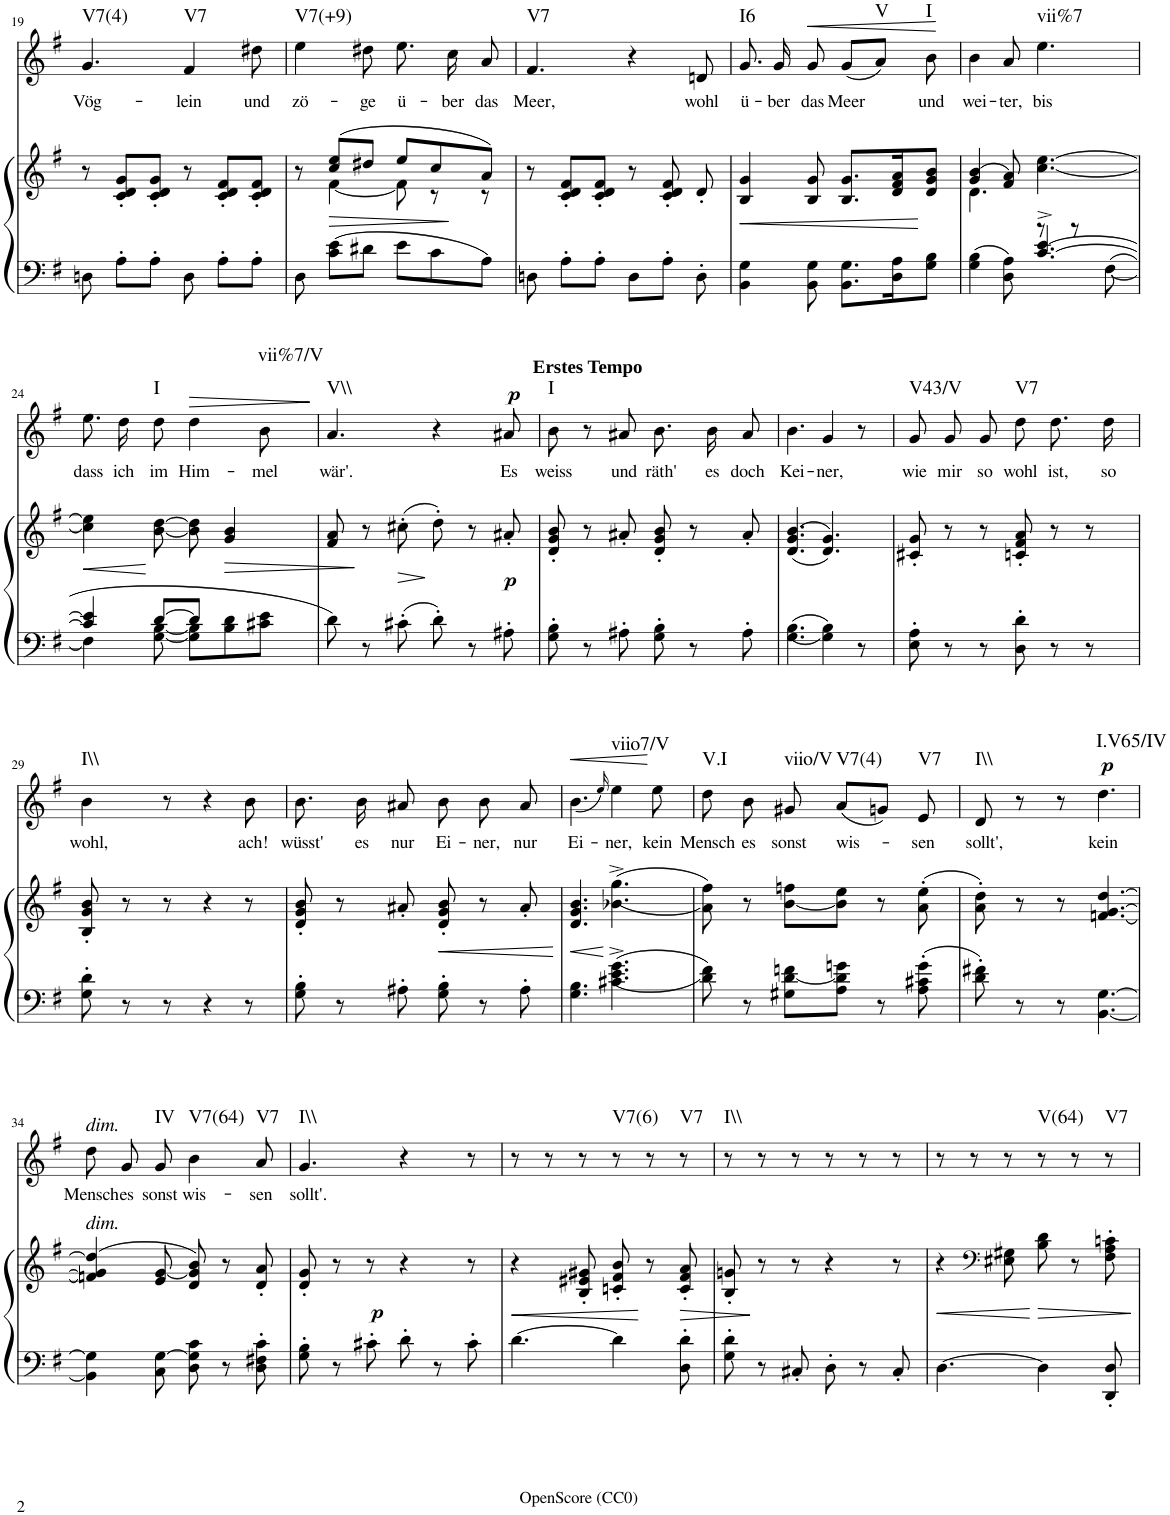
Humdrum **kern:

**kern	**kern	**dynam	**kern	**text	**dynam	**harte
*part2	*part2	*part2	*part1	*part1	*part1	*part1
*staff3	*staff2	*staff2/3	*staff1	*staff1	*staff1	*
*I"Piano	*	*	*I"Voice	*	*	*
*I'Pno	*	*	*	*	*	*
!!LO:PB:g=z
*clefF4	*clefG2	*	*clefG2	*	*	*
*k[f#]	*k[f#]	*	*k[f#]	*	*	*
*M6/8	*M6/8	*	*M6/8	*	*	*
=19	=19	=19	=19	=19	=19	=19
!	!	!	!	!LO:LY:b	!	!LO:H:kt=V7(4)
8Dn\	8r	.	4.g/	Vög-	.	N
8A'\L	8c/' 8d/' 8g/'L	.	.	.	.	.
8A'\J	8c/' 8d/' 8g/'J	.	.	.	.	.
!	!	!	!	!LO:LY:b	!	!LO:H:kt=V7
8D\	8r	.	4f#/	-lein	.	N
8A'\L	8c/' 8d/' 8f#/'L	.	.	.	.	.
!	!	!	!	!LO:LY:b	!	!
8A'\J	8c/' 8d/' 8f#/'J	.	8dd#X\	und	.	.
=20	=20	=20	=20	=20	=20	=20
*	*^	*	*	*	*	*
!	!	!	!	!	!LO:LY:b	!	!LO:H:kt=V7(+9)
8D\	8r	8ryy	.	4ee\	zö-	.	N
!	!	!	!LO:HP:b	!	!	!	!
8c\ 8e\L	(8cc/ 8ee/L	[4f#\	>	.	.	.	.
!	!	!	!	!	!LO:LY:b	!	!
8d#X\J	8dd#X/J	.	.	8dd#X\	-ge	.	.
!	!	!	!	!	!LO:LY:b	!	!
8e\L	8ee/L	8f#\]	.	8.ee\	ü-	.	.
8c\	8cc/	8r	.	.	.	.	.
!	!	!	!	!	!LO:LY:b	!	!
.	.	.	.	16cc\	-ber	.	.
!	!	!	!	!	!LO:LY:b	!	!
8A\J	8a/J)	8r	]	8a/	das	.	.
=21	=21	=21	=21	=21	=21	=21	=21
!	!	!	!	!	!LO:LY:b	!	!LO:H:kt=V7
*	*v	*v	*	*	*	*	*
8Dn\	8r	.	4.f#/	Meer,	.	N
8A'\L	8c/' 8d/' 8f#/'L	.	.	.	.	.
8A'\J	8c/' 8d/' 8f#/'J	.	.	.	.	.
8D\L	8r	.	4r	.	.	.
8A'\J	8c/' 8d/' 8f#/'	.	.	.	.	.
!	!	!	!	!LO:LY:b	!	!
8D'\	8d'/	.	8dn/	wohl	.	.
=22	=22	=22	=22	=22	=22	=22
!	!	!LO:HP:b	!	!LO:LY:b	!	!LO:H:kt=I6
4BB\ 4G\	4B/ 4g/	<	8.g/	ü-	.	N
!	!	!	!	!LO:LY:b	!	!
.	.	.	16g/	-ber	.	.
!	!	!	!	!LO:LY:b	!LO:HP:b	!
8BB\ 8G\	8B/ 8g/	.	8g/	das	<	.
!	!	!	!	!LO:LY:b	!	!
8.BB\ 8.G\L	8.B/ 8.g/L	.	(8g/L	Meer	.	.
!	!	!	!	!	!	!LO:H:kt=V
.	.	.	8a/J)	.	.	N
16D\ 16A\K	16d/ 16f#/ 16a/K	.	.	.	.	.
!	!	!	!	!LO:LY:b	!	!LO:H:kt=I
8G\ 8B\J	8d/ 8g/ 8b/J	[	8b\	und	.	N
.	.	.	.	.	[	.
=23	=23	=23	=23	=23	=23	=23
*^	*^	*	*	*	*	*
!	!	!	!	!	!	!LO:LY:b	!	!
4G\ 4B\	4.ryy	(4g/ 4b/	4.d\	.	4b\	wei-	.	.
!	!	!	!	!	!	!LO:LY:b	!	!
8D\ 8A\	.	8f#/ 8a/)	.	.	8a/	-ter,	.	.
!	!	!	!	!	!	!LO:LY:b	!	!LO:H:kt=vii%7
8r	[4.c/^ [4.e/^	[4.cc\ [>4.ee\	4.ryy	.	4.ee\	bis	.	N
8r	.	.	.	.	.	.	.	.
[8F#\	.	.	.	.	.	.	.	.
*	*	*v	*v	*	*	*	*	*
!!LO:LB:g=z
=24	=24	=24	=24	=24	=24	=24	=24
!	!	!	!LO:HP:b	!	!LO:LY:b	!	!
4c/] 4e/]	4F#\]	4cc\] 4ee\]	<	8.ee\	dass	.	.
!	!	!	!	!	!LO:LY:b	!	!
.	.	.	.	16dd\	ich	.	.
!	!	!	!	!	!LO:LY:b	!	!LO:H:kt=I
[8d/L	[8G\ [8B\	[8b\ [8dd\	[	8dd\	im	.	N
!	!	!	!	!	!LO:LY:b	!LO:HP:b	!
8d/J]	8G\] 8B\]L	8b\] 8dd\]	.	4dd\	Him-	>	.
!	!	!	!LO:HP:b	!	!	!	!
8ryy	8B\ 8d\	4g/ 4b/	>	.	.	.	.
!	!	!	!	!	!LO:LY:b	!	!LO:H:kt=vii%7/V
8ryy	8c#X\ 8e\J	.	.	8b\	-mel	.	N
*v	*v	*	*	*	*	*	*
.	.	.	.	.	]	.
=25	=25	=25	=25	=25	=25	=25
!	!	!	!	!LO:LY:b	!	!LO:H:kt=V\\
8d\	8f#/ 8a/	.	4.a/	wär'.	.	N
8r	8r	]	.	.	.	.
!	!	!LO:HP:b	!	!	!	!
8c#X'\	(8cc#X'\	>	.	.	.	.
8d'\	8dd'\)	]	4r	.	.	.
8r	8r	.	.	.	.	.
!	!	!LO:DY:b	!	!LO:LY:b	!LO:DY:a	!
8A#X'\	8a#X'/	p	8a#X/	Es	p	.
=26	=26	=26	=26	=26	=26	=26
!	!	!	!LO:TX:a:B:t=Erstes Tempo	!	!	!
!	!	!	!	!LO:LY:b	!	!LO:H:kt=I
8G\' 8B\'	8d/' 8g/' 8b/'	.	8b\	weiss	.	N
8r	8r	.	8r	.	.	.
!	!	!	!	!LO:LY:b	!	!
8A#X'\	8a#X'/	.	8a#X/	und	.	.
!	!	!	!	!LO:LY:b	!	!
8G\' 8B\'	8d/' 8g/' 8b/'	.	8.b\	räth'	.	.
8r	8r	.	.	.	.	.
!	!	!	!	!LO:LY:b	!	!
.	.	.	16b\	es	.	.
!	!	!	!	!LO:LY:b	!	!
8A#'\	8a#'/	.	8a#/	doch	.	.
=27	=27	=27	=27	=27	=27	=27
!	!	!	!	!LO:LY:b	!	!
4.G\ 4.B\	(>(4.d/ 4.g/ 4.b/	.	4.b\	Kei-	.	.
!	!	!	!	!LO:LY:b	!	!
4G\ 4B\	4.d/ 4.g/))	.	4g/	-ner,	.	.
8r	.	.	8r	.	.	.
=28	=28	=28	=28	=28	=28	=28
!	!	!	!	!LO:LY:b	!	!LO:H:kt=V43/V
8E\' 8A\'	8c#X/' 8g/'	.	8g/	wie	.	N
!	!	!	!	!LO:LY:b	!	!
8r	8r	.	8g/	mir	.	.
!	!	!	!	!LO:LY:b	!	!
8r	8r	.	8g/	so	.	.
!	!	!	!	!LO:LY:b	!	!LO:H:kt=V7
8D\' 8d\'	8cn/' 8f#/' 8a/'	.	8dd\	wohl	.	N
!	!	!	!	!LO:LY:b	!	!
8r	8r	.	8.dd\	ist,	.	.
8r	8r	.	.	.	.	.
!	!	!	!	!LO:LY:b	!	!
.	.	.	16dd\	so	.	.
!!LO:LB:g=z
=29	=29	=29	=29	=29	=29	=29
!	!	!	!	!LO:LY:b	!	!LO:H:kt=I\\
8G\' 8d\'	8B/' 8g/' 8b/'	.	4b\	wohl,	.	N
8r	8r	.	.	.	.	.
8r	8r	.	8r	.	.	.
4r	4r	.	4r	.	.	.
!	!	!	!	!LO:LY:b	!	!
8r	8r	.	8b\	ach!	.	.
=30	=30	=30	=30	=30	=30	=30
!	!	!	!	!LO:LY:b	!	!
8G\' 8B\'	8d/' 8g/' 8b/'	.	8.b\	wüsst'	.	.
8r	8r	.	.	.	.	.
!	!	!	!	!LO:LY:b	!	!
.	.	.	16b\	es	.	.
!	!	!	!	!LO:LY:b	!	!
8A#X'\	8a#X'/	.	8a#X/	nur	.	.
!	!	!LO:HP:b	!	!LO:LY:b	!	!
8G\' 8B\'	8d/' 8g/' 8b/'	<	8b\	Ei-	.	.
!	!	!	!	!LO:LY:b	!	!
8r	8r	.	8b\	-ner,	.	.
!	!	!	!	!LO:LY:b	!	!
8A#'\	8a#'/	.	8a#/	nur	.	.
.	.	[	.	.	.	.
=31	=31	=31	=31	=31	=31	=31
!	!	!LO:HP:b	!	!LO:LY:b	!LO:HP:b	!
4.G\ 4.B\	4.d/ 4.g/ 4.b/	<	(<4.b\	Ei-	<	.
.	.	.	16qee/)	.	.	.
!	!	!	!	!LO:LY:b	!	!LO:H:kt=viio7/V
4.c#X\^ 4.e\^ 4.g\^	(<(4.b-X\^ 4.gg\^	[	4ee\	-ner,	.	N
!	!	!	!	!LO:LY:b	!	!
.	.	.	8ee\	kein	[	.
=32	=32	=32	=32	=32	=32	=32
!	!	!	!	!LO:LY:b	!	!LO:H:kt=V.I
8d\ 8f#\	8a\ 8ff#\))	.	8dd\	Mensch	.	N
!	!	!	!	!LO:LY:b	!	!
8r	8r	.	8b\	es	.	.
!	!	!	!	!LO:LY:b	!	!LO:H:kt=viio/V
8G#X\ [<8d\ 8fn\L	[8b\ 8ffn\L	.	8g#X/	sonst	.	N
!	!	!	!	!LO:LY:b	!	!LO:H:kt=V7(4)
8A\ 8d\] 8gn\J	8b\] 8ee\J	.	(8a/L	wis-	.	N
8r	8r	.	8gn/J)	.	.	.
!	!	!	!	!LO:LY:b	!	!LO:H:kt=V7
8A\' 8c#X\' 8g\'	(8a\' 8ee\'	.	8e/	-sen	.	N
=33	=33	=33	=33	=33	=33	=33
!	!	!	!	!LO:LY:b	!	!LO:H:kt=I\\
8d\' 8f#X\'	8a\' 8dd\')	.	8d/	sollt',	.	N
8r	8r	.	8r	.	.	.
8r	8r	.	8r	.	.	.
!	!	!	!	!LO:LY:b	!LO:DY:a	!LO:H:kt=I.V65/IV
[4.BB\ [4.G\	[4.fn/ [4.g/ [4.dd/	.	4.dd\	kein	p	N
!!LO:LB:g=z
=34	=34	=34	=34	=34	=34	=34
!	!	!	!LO:TX:a:i:t=dim.	!	!	!
!	!LO:TX:a:i:t=dim.	!	!	!	!	!
!	!	!	!	!LO:LY:b	!	!
4BB\] 4G\]	(>4fn/] 4g/] 4dd/]	.	8dd\	Mensch	.	.
!	!	!	!	!LO:LY:b	!	!
.	.	.	8g/	es	.	.
!	!	!	!	!LO:LY:b	!	!LO:H:kt=IV
8C\ [8G\	8e/ [<8g/	.	8g/	sonst	.	N
!	!	!	!	!LO:LY:b	!	!LO:H:kt=V7(64)
8D\ 8G\] 8c\	8d/ 8g/] 8b/)	.	4b\	wis-	.	N
8r	8r	.	.	.	.	.
!	!	!	!	!LO:LY:b	!	!LO:H:kt=V7
8D\' 8F#X\' 8c\'	8d/' 8a/'	.	8a/	-sen	.	N
=35	=35	=35	=35	=35	=35	=35
!	!	!	!	!LO:LY:b	!	!LO:H:kt=I\\
8G\' 8B\'	8d/' 8g/'	.	4.g/	sollt'.	.	N
8r	8r	.	.	.	.	.
!	!	!LO:DY:b	!	!	!	!
8c#X'\	8r	p	.	.	.	.
8d'\	4r	.	4r	.	.	.
8r	.	.	.	.	.	.
8c#'\	8r	.	8r	.	.	.
=36	=36	=36	=36	=36	=36	=36
!	!	!LO:HP:b	!	!	!	!
[4.d\	4r	<	8r	.	.	.
.	.	.	8r	.	.	.
.	8B/' 8e#X/' 8g#X/'	.	8r	.	.	.
!	!	!	!	!	!	!LO:H:kt=V7(6)
4d\]	8cn/' 8f#/' 8b/'	.	8r	.	.	N
.	8r	[	8r	.	.	.
!	!	!LO:HP:b	!	!	!	!LO:H:kt=V7
8D\' 8d\'	8c/' 8f#/' 8a/'	>	8r	.	.	N
=37	=37	=37	=37	=37	=37	=37
!	!	!	!	!	!	!LO:H:kt=I\\
8G\' 8d\'	8B/' 8gn/'	.	8r	.	.	N
8r	8r	]	8r	.	.	.
8C#X'/	8r	.	8r	.	.	.
8D'\	4r	.	8r	.	.	.
8r	.	.	8r	.	.	.
8C#'/	8r	.	8r	.	.	.
=38	=38	=38	=38	=38	=38	=38
!	!	!LO:HP:b	!	!	!	!
[4.D\	4r	<	8r	.	.	.
.	.	.	8r	.	.	.
*	*clefF4	*	*	*	*	*
.	8E#X\ 8G#X\	.	8r	.	.	.
!	!	!LO:HP:n=1:b	!	!	!	!LO:H:kt=V(64)
4D\]	8B\ 8d\	[ >	8r	.	.	N
.	8r	.	8r	.	.	.
!	!	!	!	!	!	!LO:H:kt=V7
8DD/' 8D/'	8F#\' 8A\' 8cn\'	.	8r	.	.	N
.	.	]	.	.	.	.
=	=	=	=	=	=	=
*-	*-	*-	*-	*-	*-	*-
